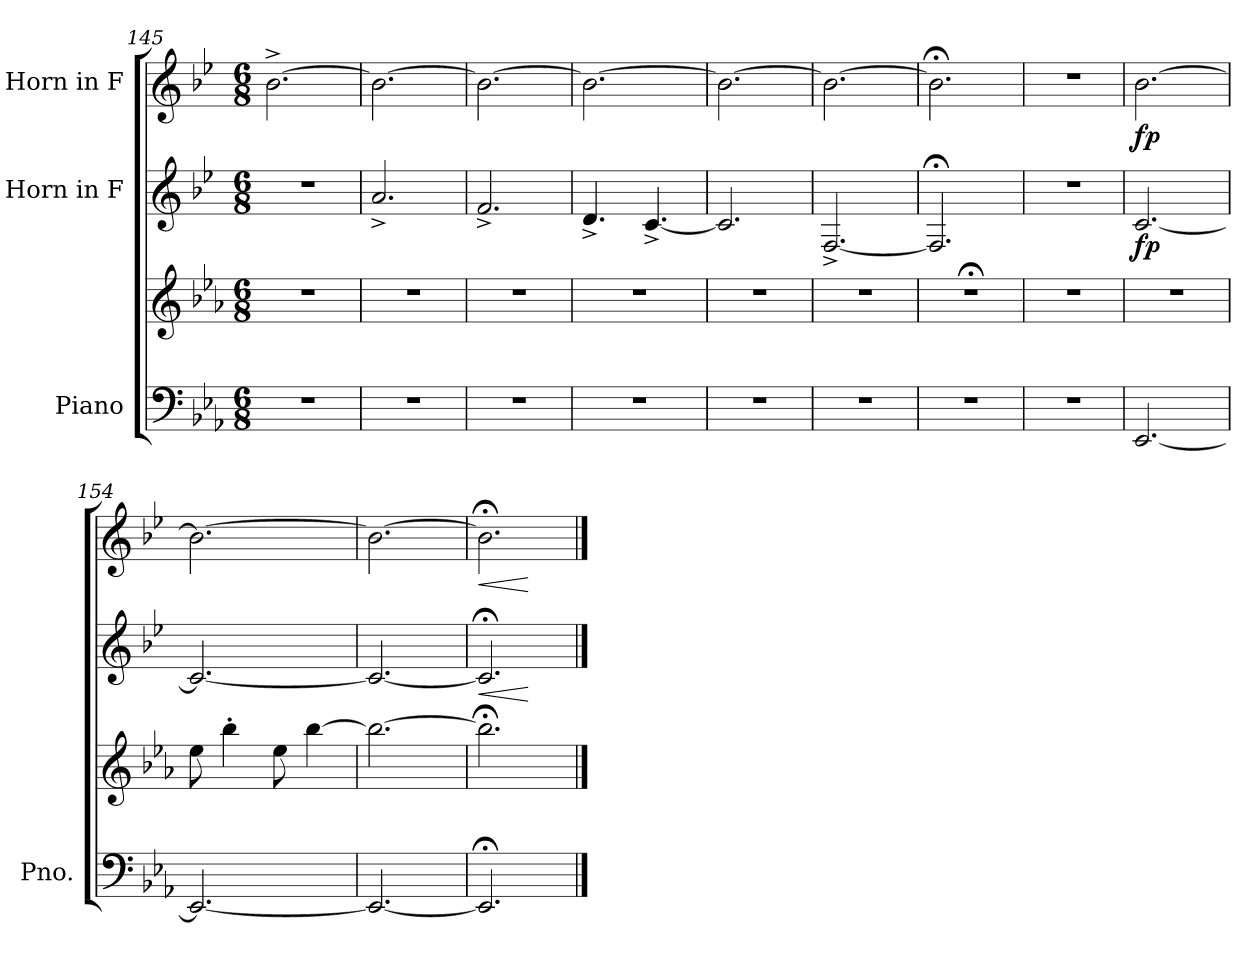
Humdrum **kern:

**kern	**kern	**kern	**dynam	**kern	**dynam
*part3	*part3	*part2	*part2	*part1	*part1
*staff4	*staff3	*staff2	*staff2	*staff1	*staff1
*I"Piano	*	*I"Horn in F	*	*I"Horn in F	*
*I'Pno.	*	*	*	*	*
!!LO:LB:g=z
*clefF4	*clefG2	*clefG2	*	*clefG2	*
*	*	*ITrd4c7	*	*ITrd4c7	*
*k[b-e-a-]	*k[b-e-a-]	*k[b-e-a-]	*	*k[b-e-a-]	*
*M6/8	*M6/8	*M6/8	*	*M6/8	*
=145	=145	=145	=145	=145	=145
2.r	2.r	2.r	.	[2.e-^\	.
=146	=146	=146	=146	=146	=146
2.r	2.r	2.d^/	.	2.e-\_	.
=147	=147	=147	=147	=147	=147
2.r	2.r	2.B-^/	.	2.e-\_	.
=148	=148	=148	=148	=148	=148
2.r	2.r	4.G^/	.	2.e-\_	.
.	.	[4.F^/	.	.	.
=149	=149	=149	=149	=149	=149
2.r	2.r	2.F/]	.	2.e-\_	.
=150	=150	=150	=150	=150	=150
2.r	2.r	[2.BB-^/	.	2.e-\_	.
!!LO:PB:g=z
=151	=151	=151	=151	=151	=151
2.r	2.r;<	2.BB-;</]	.	2.e-;<\]	.
=152	=152	=152	=152	=152	=152
2.r	2.r	2.r	.	2.r	.
=153	=153	=153	=153	=153	=153
!	!	!	!LO:DY:b	!	!LO:DY:b
[2.EE-/	2.r	[2.F/	fp	[2.e-\	fp
=154	=154	=154	=154	=154	=154
2.EE-/_	8ee-\	2.F/_	.	2.e-\_	.
.	4bb-'\	.	.	.	.
.	8ee-\	.	.	.	.
.	[4bb-\	.	.	.	.
=155	=155	=155	=155	=155	=155
2.EE-/_	2.bb-\_	2.F/_	.	2.e-\_	.
=156	=156	=156	=156	=156	=156
!	!	!	!LO:HP:b	!	!LO:HP:b
2.EE-;</]	2.bb-;<\]	2.F;</]	<	2.e-;<\]	<
.	.	.	[	.	[
==	==	==	==	==	==
*-	*-	*-	*-	*-	*-
